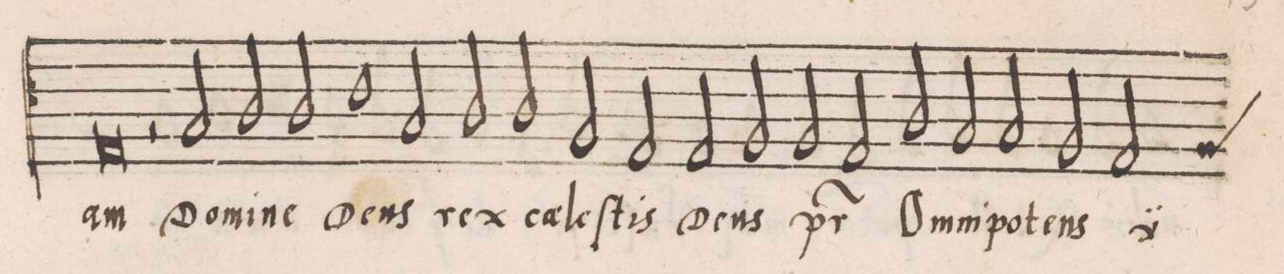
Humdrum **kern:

**kern	**text
*I"TENOR	*
*clefC4	*
*k[]	*
*met(c|)	*
*M2/1	*
0E	-am
=24	=24
2r	.
2G/	Do-
=25	=25
2A/	-mi-
2A/	-ne
1c	De-
=26	=26
2G/	-us
2A/	rex
2A/	c(ae)-
2F/	-leſ-
=27	=27
2E/	-tis
2E/	De-
2F/	-us
2F/	p(a-
=28	=28
2E/	-te)r
2A/	Om-
2G/	-ni-
2G/	-po-
=29	=29
2F/	-tens
*custos:F	*
*	*ij
2E/	om-
*-	*-
